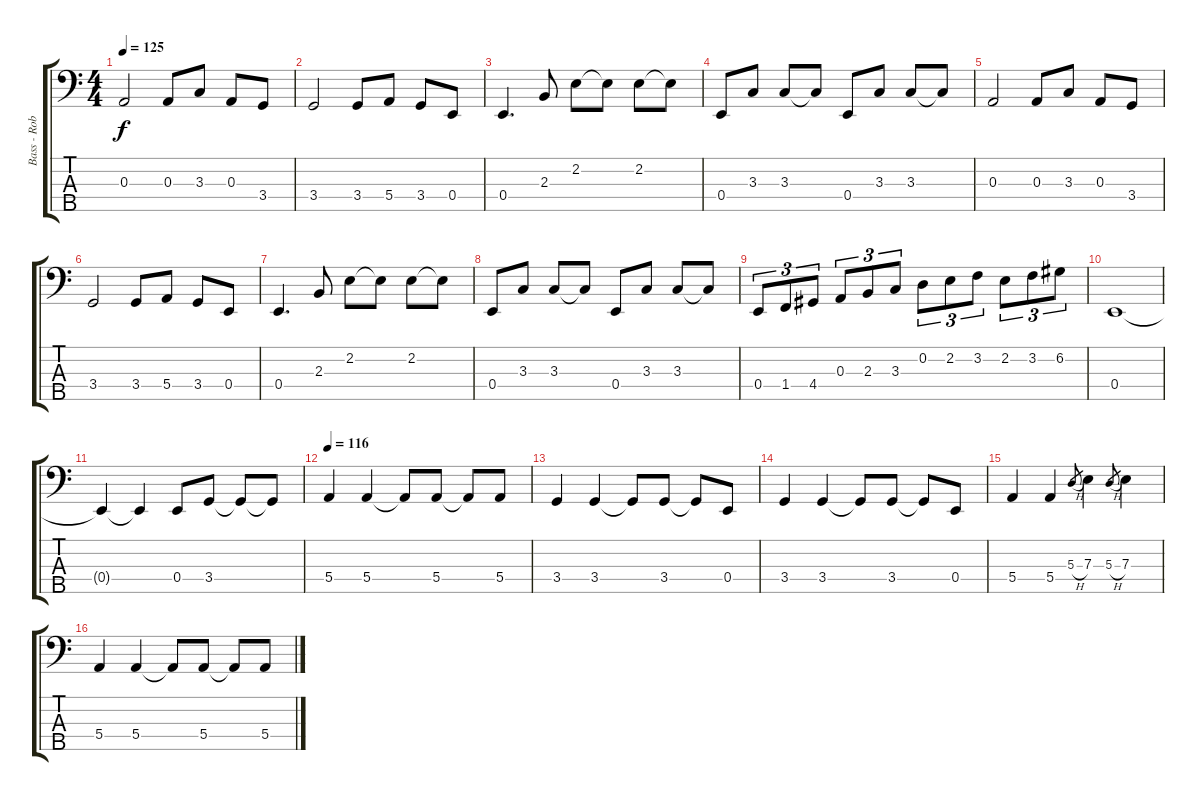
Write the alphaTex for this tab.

\track ("Bass - Rob" "Bass - Rob") {instrument electricbassfinger}
\staff {score tabs}
\tuning (G2 D2 A1 E1 B0) {hide}
\ts (4 4)
\tempo 125
\clef f4
\ks c
0.3.2{dy f} 0.3.8 3.3.8 0.3.8 3.4.8 |
3.4.2 3.4.8 5.4.8 3.4.8 0.4.8 |
0.4.4{d} 2.3.8 2.2.8 2.2{t}.8 2.2.8 2.2{t}.8 |
0.4.8 3.3.8 3.3.8 3.3{t}.8 0.4.8 3.3.8 3.3.8 3.3{t}.8 |
0.3.2 0.3.8 3.3.8 0.3.8 3.4.8 |
3.4.2 3.4.8 5.4.8 3.4.8 0.4.8 |
0.4.4{d} 2.3.8 2.2.8 2.2{t}.8 2.2.8 2.2{t}.8 |
0.4.8 3.3.8 3.3.8 3.3{t}.8 0.4.8 3.3.8 3.3.8 3.3{t}.8 |
0.4.8{tu (3 2)} 1.4.8{tu (3 2)} 4.4.8{tu (3 2)} 0.3.8{tu (3 2)} 2.3.8{tu (3 2)} 3.3.8{tu (3 2)} 0.2.8{tu (3 2)} 2.2.8{tu (3 2)} 3.2.8{tu (3 2)} 2.2.8{tu (3 2)} 3.2.8{tu (3 2)} 6.2.8{tu (3 2)} |
0.4.1 |
0.4{t}.4 0.4{t}.4 0.4.8 3.4.8 3.4{t}.8 3.4{t}.8 |
\tempo 116
5.4.4 5.4.4 5.4{t}.8 5.4.8 5.4{t}.8 5.4.8 |
3.4.4 3.4.4 3.4{t}.8 3.4.8 3.4{t}.8 0.4.8 |
3.4.4 3.4.4 3.4{t}.8 3.4.8 3.4{t}.8 0.4.8 |
5.4.4 5.4.4 5.3{h}.8{gr} 7.3.4 5.3{h}.8{gr} 7.3.4 |
5.4.4 5.4.4 5.4{t}.8 5.4.8 5.4{t}.8 5.4.8
